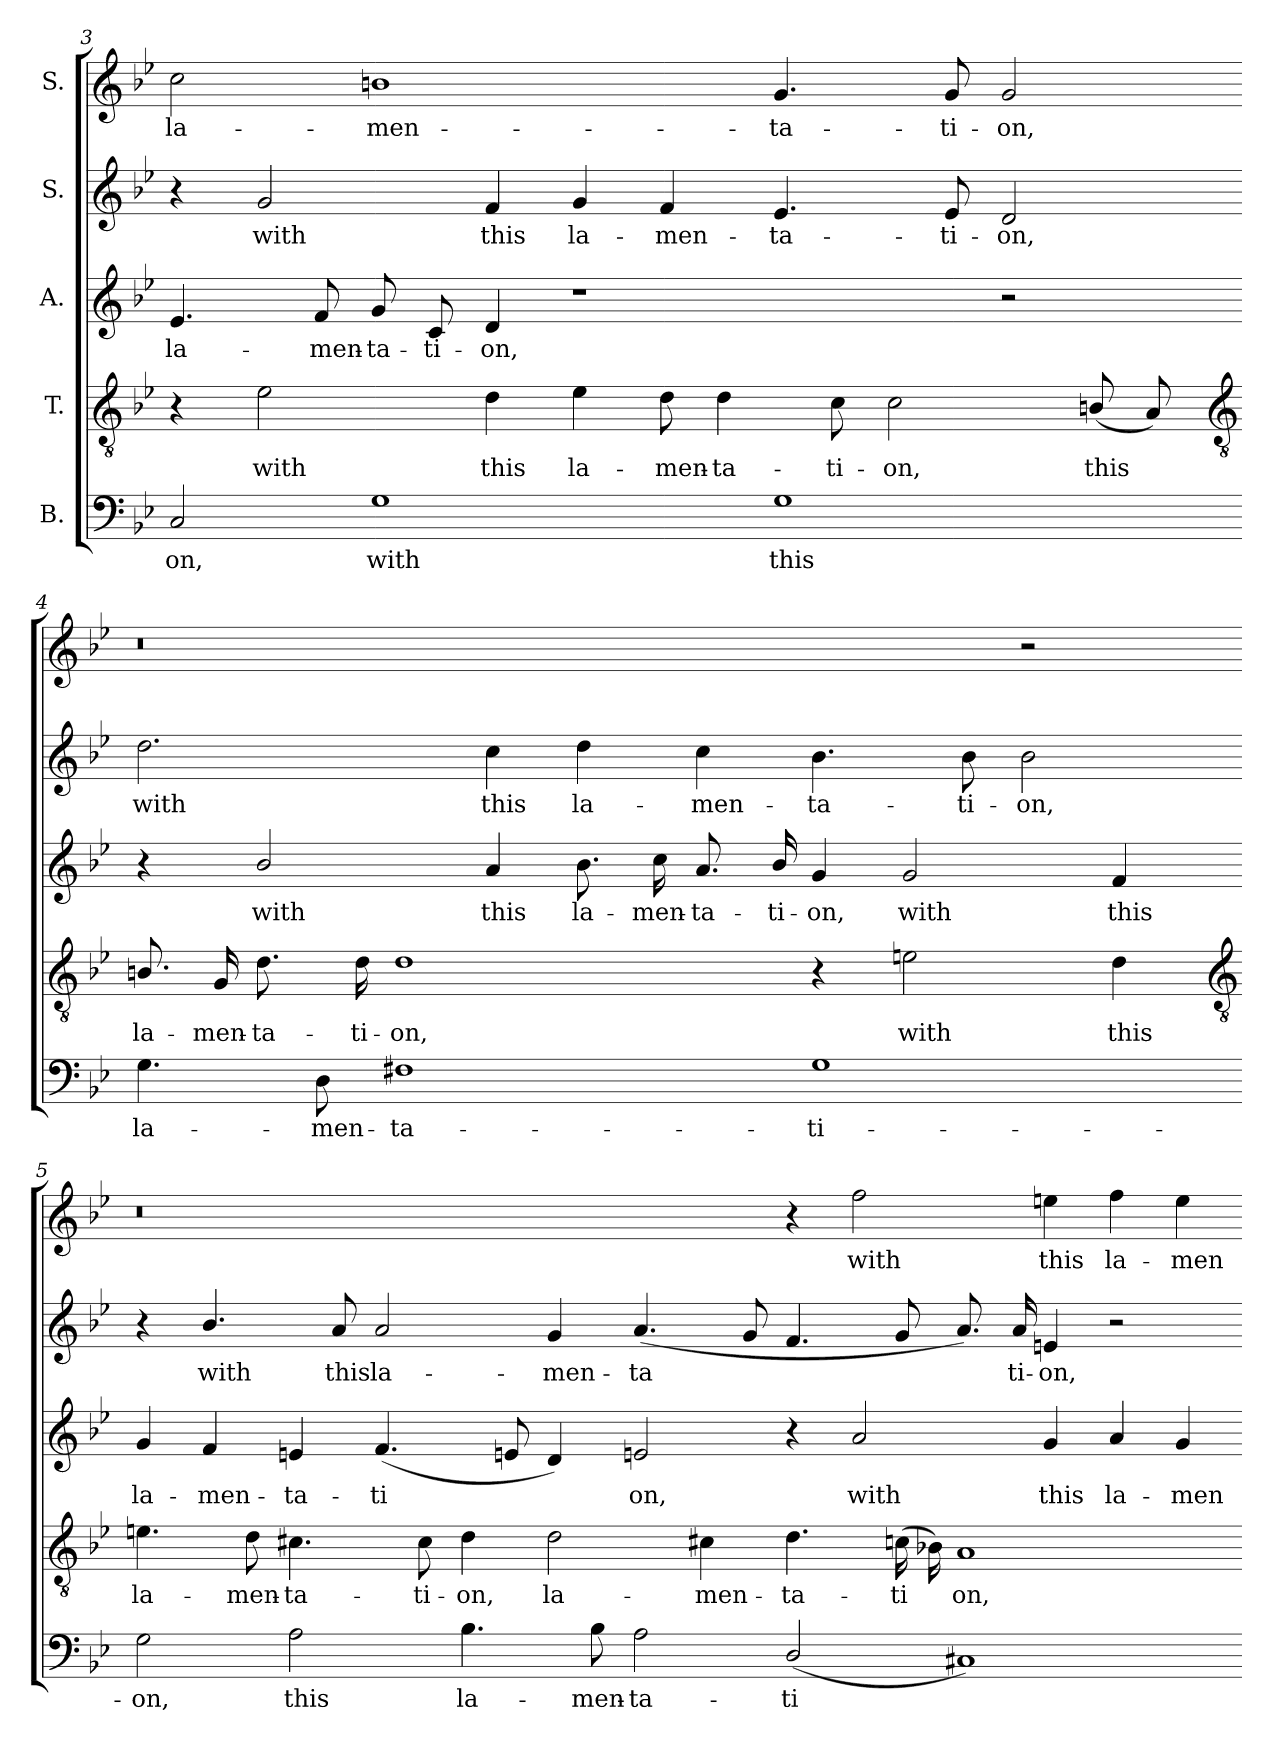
**kern	**text	**kern	**text	**kern	**text	**kern	**text	**kern	**text
*part5	*part5	*part4	*part4	*part3	*part3	*part2	*part2	*part1	*part1
*staff5	*staff5	*staff4	*staff4	*staff3	*staff3	*staff2	*staff2	*staff1	*staff1
*I"B.	*	*I"T.	*	*I"A.	*	*I"S.	*	*I"S.	*
!!LO:LB:g=z
*clefF4	*	*clefGv2	*	*clefG2	*	*clefG2	*	*clefG2	*
*k[b-e-]	*	*k[b-e-]	*	*k[b-e-]	*	*k[b-e-]	*	*k[b-e-]	*
*B-:	*	*B-:	*	*B-:	*	*B-:	*	*B-:	*
=3	=3	=3	=3	=3	=3	=3	=3	=3	=3
!	!LO:LY:b	!	!	!	!LO:LY:b	!	!	!	!LO:LY:b
2C	-on,	4r	.	4.e-	la-	4r	.	2cc	la-
!	!	!	!LO:LY:b	!	!	!	!LO:LY:b	!	!
.	.	2e-	with	.	.	2g	with	.	.
!	!	!	!	!	!LO:LY:b	!	!	!	!
.	.	.	.	8f	-men-	.	.	.	.
!	!LO:LY:b	!	!	!	!LO:LY:b	!	!	!	!LO:LY:b
1G	with	.	.	8g	-ta-	.	.	1bn	-men-
!	!	!	!	!	!LO:LY:b	!	!	!	!
.	.	.	.	8c	-ti-	.	.	.	.
!	!	!	!LO:LY:b	!	!LO:LY:b	!	!LO:LY:b	!	!
.	.	4d	this	4d	-on,	4f	this	.	.
!	!	!	!LO:LY:b	!	!	!	!LO:LY:b	!	!
.	.	4e-	la-	1r	.	4g	la-	.	.
!	!	!	!LO:LY:b	!	!	!	!LO:LY:b	!	!
.	.	8d	-men-	.	.	4f	-men-	.	.
!	!	!	!LO:LY:b	!	!	!	!	!	!
.	.	4d	-ta-	.	.	.	.	.	.
!	!LO:LY:b	!	!	!	!	!	!LO:LY:b	!	!LO:LY:b
1G	this	.	.	.	.	4.e-	-ta-	4.g	-ta-
!	!	!	!LO:LY:b	!	!	!	!	!	!
.	.	8c	-ti-	.	.	.	.	.	.
!	!	!	!LO:LY:b	!	!	!	!	!	!
.	.	2c	-on,	.	.	.	.	.	.
!	!	!	!	!	!	!	!LO:LY:b	!	!LO:LY:b
.	.	.	.	.	.	8e-	-ti-	8g	-ti-
!	!	!	!	!	!	!	!LO:LY:b	!	!LO:LY:b
.	.	.	.	2r	.	2d	-on,	2g	-on,
!	!	!	!LO:LY:b	!	!	!	!	!	!
.	.	(<8Bn/	this	.	.	.	.	.	.
.	.	8A)	.	.	.	.	.	.	.
!!LO:LB:g=z
=4-	=4-	=4-	=4-	=4-	=4-	=4-	=4-	=4-	=4-
*	*	*clefGv2	*	*	*	*	*	*	*
!	!LO:LY:b	!	!LO:LY:b	!	!	!	!LO:LY:b	!	!
4.G	la-	8.Bn/	la-	4r	.	2.dd	with	0r	.
!	!	!	!LO:LY:b	!	!	!	!	!	!
.	.	16G	-men-	.	.	.	.	.	.
!	!	!	!LO:LY:b	!	!LO:LY:b	!	!	!	!
.	.	8.d	-ta-	2b-/	with	.	.	.	.
!	!LO:LY:b	!	!	!	!	!	!	!	!
8D	-men-	.	.	.	.	.	.	.	.
!	!	!	!LO:LY:b	!	!	!	!	!	!
.	.	16d	-ti-	.	.	.	.	.	.
!	!LO:LY:b	!	!LO:LY:b	!	!	!	!	!	!
1F#X	-ta-	1d	-on,	.	.	.	.	.	.
!	!	!	!	!	!LO:LY:b	!	!LO:LY:b	!	!
.	.	.	.	4a	this	4cc	this	.	.
!	!	!	!	!	!LO:LY:b	!	!LO:LY:b	!	!
.	.	.	.	8.b-	la-	4dd	la-	.	.
!	!	!	!	!	!LO:LY:b	!	!	!	!
.	.	.	.	16cc	-men-	.	.	.	.
!	!	!	!	!	!LO:LY:b	!	!LO:LY:b	!	!
.	.	.	.	8.a	-ta-	4cc	-men-	.	.
!	!	!	!	!	!LO:LY:b	!	!	!	!
.	.	.	.	16b-/	-ti-	.	.	.	.
!	!LO:LY:b	!	!	!	!LO:LY:b	!	!LO:LY:b	!	!
1G	-ti-	4r	.	4g	-on,	4.b-	-ta-	.	.
!	!	!	!LO:LY:b	!	!LO:LY:b	!	!	!	!
.	.	2en	with	2g	with	.	.	.	.
!	!	!	!	!	!	!	!LO:LY:b	!	!
.	.	.	.	.	.	8b-	-ti-	.	.
!	!	!	!	!	!	!	!LO:LY:b	!	!
.	.	.	.	.	.	2b-	-on,	2r	.
!	!	!	!LO:LY:b	!	!LO:LY:b	!	!	!	!
.	.	4d	this	4f	this	.	.	.	.
!!LO:LB:g=z
=5-	=5-	=5-	=5-	=5-	=5-	=5-	=5-	=5-	=5-
*	*	*clefGv2	*	*	*	*	*	*	*
!	!LO:LY:b	!	!LO:LY:b	!	!LO:LY:b	!	!	!	!
2G	-on,	4.en	la-	4g	la-	4r	.	0r	.
!	!	!	!	!	!LO:LY:b	!	!LO:LY:b	!	!
.	.	.	.	4f	-men-	4.b-/	with	.	.
!	!	!	!LO:LY:b	!	!	!	!	!	!
.	.	8d	-men-	.	.	.	.	.	.
!	!LO:LY:b	!	!LO:LY:b	!	!LO:LY:b	!	!	!	!
2A	this	4.c#X	-ta-	4en	-ta-	.	.	.	.
!	!	!	!	!	!	!	!LO:LY:b	!	!
.	.	.	.	.	.	8a	this	.	.
!	!	!	!	!	!LO:LY:b	!	!LO:LY:b	!	!
.	.	.	.	(<4.f	-ti	2a	la-	.	.
!	!	!	!LO:LY:b	!	!	!	!	!	!
.	.	8c#	-ti-	.	.	.	.	.	.
!	!LO:LY:b	!	!LO:LY:b	!	!	!	!	!	!
4.B-	la-	4d	-on,	.	.	.	.	.	.
.	.	.	.	8en	.	.	.	.	.
!	!	!	!LO:LY:b	!	!	!	!LO:LY:b	!	!
.	.	2d	la-	4d)	.	4g	-men-	.	.
!	!LO:LY:b	!	!	!	!	!	!	!	!
8B-	-men-	.	.	.	.	.	.	.	.
!	!LO:LY:b	!	!	!	!LO:LY:b	!	!LO:LY:b	!	!
2A	-ta-	.	.	2en	on,	(<4.a	-ta	.	.
!	!	!	!LO:LY:b	!	!	!	!	!	!
.	.	4c#X	-men-	.	.	.	.	.	.
.	.	.	.	.	.	8g	.	.	.
!	!LO:LY:b	!	!LO:LY:b	!	!	!	!	!	!
(<2D/	-ti	4.d	-ta-	4r	.	4.f	.	4r	.
!	!	!	!	!	!LO:LY:b	!	!	!	!LO:LY:b
.	.	.	.	2a	with	.	.	2ff	with
!	!	!	!LO:LY:b	!	!	!	!	!	!
.	.	(>16cn	-ti	.	.	8g	.	.	.
.	.	16B-)	.	.	.	.	.	.	.
!	!	!	!LO:LY:b	!	!	!	!	!	!
1C#X)	.	1A	on,	.	.	8.a)	.	.	.
!	!	!	!	!	!	!	!LO:LY:b	!	!
.	.	.	.	.	.	16a	ti-	.	.
!	!	!	!	!	!LO:LY:b	!	!LO:LY:b	!	!LO:LY:b
.	.	.	.	4g	this	4en	-on,	4een	this
!	!	!	!	!	!LO:LY:b	!	!	!	!LO:LY:b
.	.	.	.	4a	la-	2r	.	4ff	la-
!	!	!	!	!	!LO:LY:b	!	!	!	!LO:LY:b
.	.	.	.	4g	-men-	.	.	4ee	-men-
=-	=-	=-	=-	=-	=-	=-	=-	=-	=-
*-	*-	*-	*-	*-	*-	*-	*-	*-	*-
